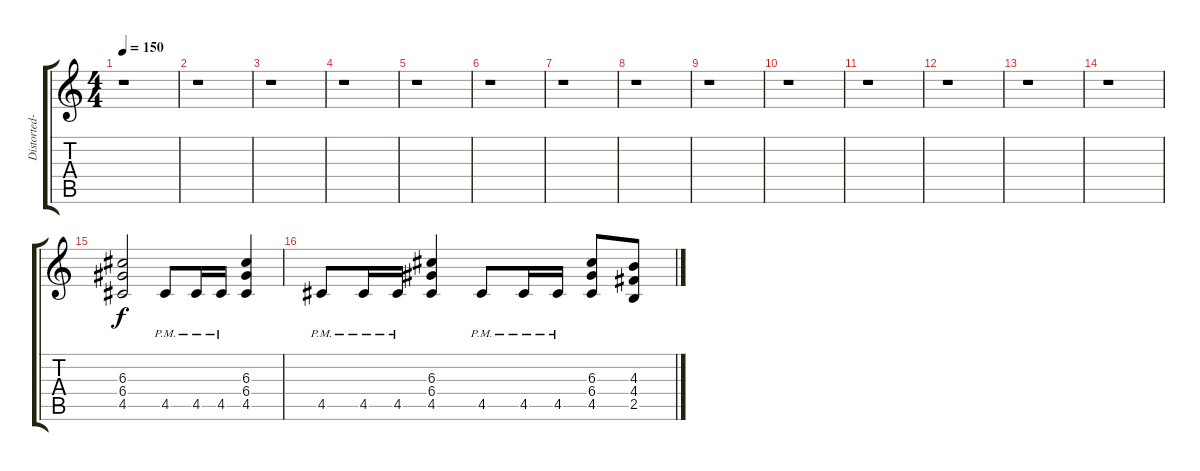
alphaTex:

\track ("Distorted-Rythum" "Distorted-") {instrument distortionguitar}
\staff {score tabs}
\tuning (E4 B3 G3 D3 A2 E2) {hide}
\ts (4 4)
\tempo 150
\clef g2
\ks c
r.1{dy f} |
r.1 |
r.1 |
r.1 |
r.1 |
r.1 |
r.1 |
r.1 |
r.1 |
r.1 |
r.1 |
r.1 |
r.1 |
r.1 |
(6.3 6.4 4.5).2 4.5{pm}.8 4.5{pm}.16 4.5{pm}.16 (6.3 6.4 4.5).4 |
4.5{pm}.8 4.5{pm}.16 4.5{pm}.16 (6.3 6.4 4.5).4 4.5{pm}.8 4.5{pm}.16 4.5{pm}.16 (6.3 6.4 4.5).8 (4.3 4.4 2.5).8
